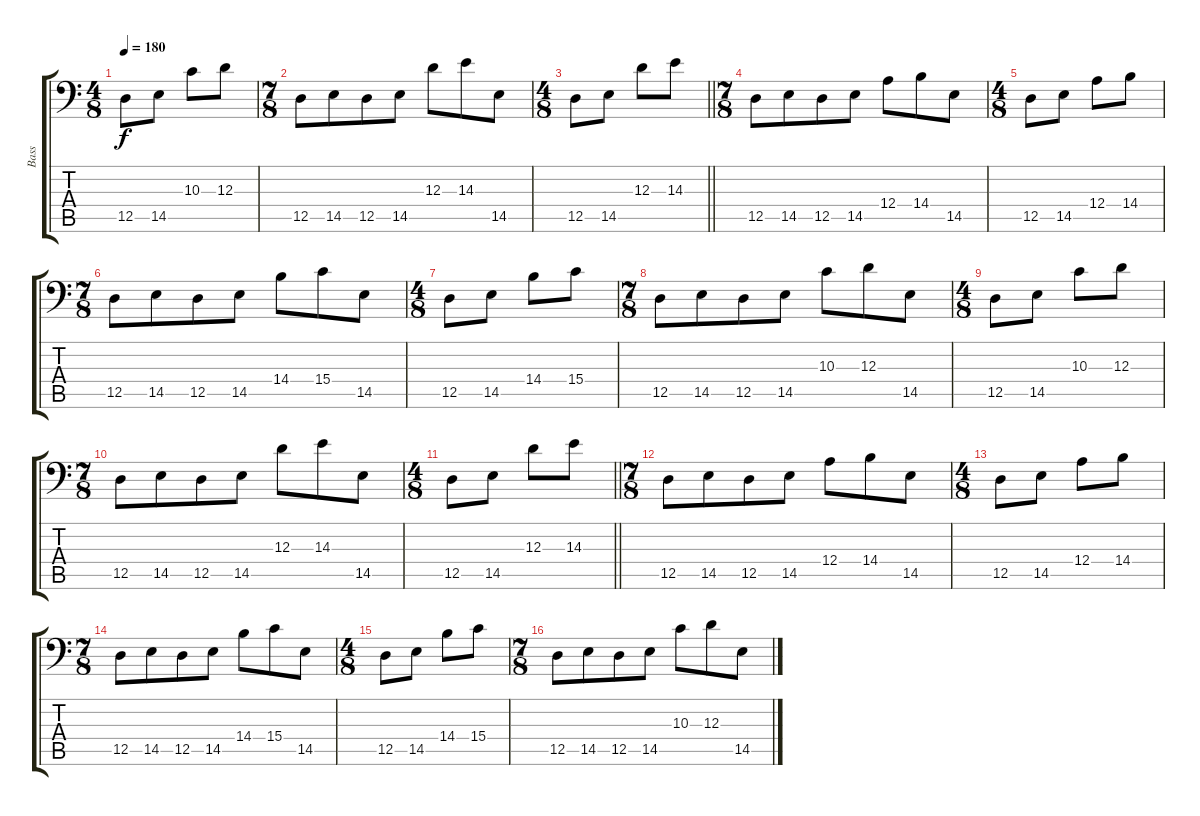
\track ("Bass" "Bass") {instrument acousticbass}
\staff {score tabs}
\tuning (C3 G2 D2 A1 D1 B0) {hide}
\ts (4 8)
\tempo 180
\clef f4
\ks c
12.5.8{dy f} 14.5.8 10.3.8 12.3.8 |
\ts (7 8)
12.5.8 14.5.8 12.5.8 14.5.8 12.3.8 14.3.8 14.5.8 |
\ts (4 8)
\barLineRight lightlight
12.5.8 14.5.8 12.3.8 14.3.8 |
\ts (7 8)
12.5.8 14.5.8 12.5.8 14.5.8 12.4.8 14.4.8 14.5.8 |
\ts (4 8)
12.5.8 14.5.8 12.4.8 14.4.8 |
\ts (7 8)
12.5.8 14.5.8 12.5.8 14.5.8 14.4.8 15.4.8 14.5.8 |
\ts (4 8)
12.5.8 14.5.8 14.4.8 15.4.8 |
\ts (7 8)
12.5.8 14.5.8 12.5.8 14.5.8 10.3.8 12.3.8 14.5.8 |
\ts (4 8)
12.5.8 14.5.8 10.3.8 12.3.8 |
\ts (7 8)
12.5.8 14.5.8 12.5.8 14.5.8 12.3.8 14.3.8 14.5.8 |
\ts (4 8)
\barLineRight lightlight
12.5.8 14.5.8 12.3.8 14.3.8 |
\ts (7 8)
12.5.8 14.5.8 12.5.8 14.5.8 12.4.8 14.4.8 14.5.8 |
\ts (4 8)
12.5.8 14.5.8 12.4.8 14.4.8 |
\ts (7 8)
12.5.8 14.5.8 12.5.8 14.5.8 14.4.8 15.4.8 14.5.8 |
\ts (4 8)
12.5.8 14.5.8 14.4.8 15.4.8 |
\ts (7 8)
12.5.8 14.5.8 12.5.8 14.5.8 10.3.8 12.3.8 14.5.8
